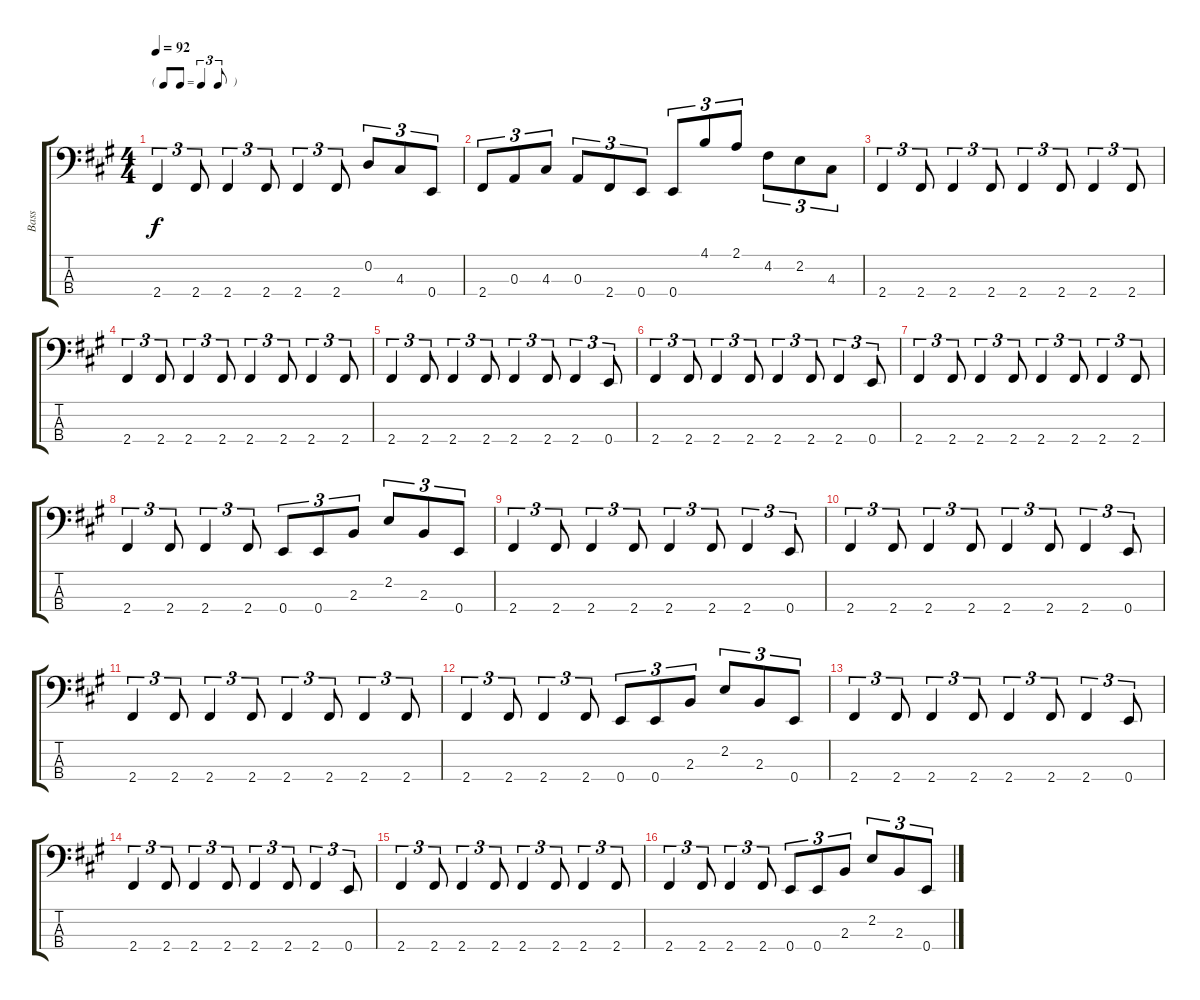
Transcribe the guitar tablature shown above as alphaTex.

\track ("Bass" "Bass") {instrument electricbassfinger}
\staff {score tabs}
\tuning (G2 D2 A1 E1) {hide}
\ts (4 4)
\tf triplet8th
\tempo 92
\clef f4
\ks f#minor
2.4.4{tu (3 2) dy f} 2.4.8{tu (3 2)} 2.4.4{tu (3 2)} 2.4.8{tu (3 2)} 2.4.4{tu (3 2)} 2.4.8{tu (3 2)} 0.2.8{tu (3 2)} 4.3.8{tu (3 2)} 0.4.8{tu (3 2)} |
2.4.8{tu (3 2)} 0.3.8{tu (3 2)} 4.3.8{tu (3 2)} 0.3.8{tu (3 2)} 2.4.8{tu (3 2)} 0.4.8{tu (3 2)} 0.4.8{tu (3 2)} 4.1.8{tu (3 2)} 2.1.8{tu (3 2)} 4.2.8{tu (3 2)} 2.2.8{tu (3 2)} 4.3.8{tu (3 2)} |
2.4.4{tu (3 2)} 2.4.8{tu (3 2)} 2.4.4{tu (3 2)} 2.4.8{tu (3 2)} 2.4.4{tu (3 2)} 2.4.8{tu (3 2)} 2.4.4{tu (3 2)} 2.4.8{tu (3 2)} |
2.4.4{tu (3 2)} 2.4.8{tu (3 2)} 2.4.4{tu (3 2)} 2.4.8{tu (3 2)} 2.4.4{tu (3 2)} 2.4.8{tu (3 2)} 2.4.4{tu (3 2)} 2.4.8{tu (3 2)} |
2.4.4{tu (3 2)} 2.4.8{tu (3 2)} 2.4.4{tu (3 2)} 2.4.8{tu (3 2)} 2.4.4{tu (3 2)} 2.4.8{tu (3 2)} 2.4.4{tu (3 2)} 0.4.8{tu (3 2)} |
2.4.4{tu (3 2)} 2.4.8{tu (3 2)} 2.4.4{tu (3 2)} 2.4.8{tu (3 2)} 2.4.4{tu (3 2)} 2.4.8{tu (3 2)} 2.4.4{tu (3 2)} 0.4.8{tu (3 2)} |
2.4.4{tu (3 2)} 2.4.8{tu (3 2)} 2.4.4{tu (3 2)} 2.4.8{tu (3 2)} 2.4.4{tu (3 2)} 2.4.8{tu (3 2)} 2.4.4{tu (3 2)} 2.4.8{tu (3 2)} |
2.4.4{tu (3 2)} 2.4.8{tu (3 2)} 2.4.4{tu (3 2)} 2.4.8{tu (3 2)} 0.4.8{tu (3 2)} 0.4.8{tu (3 2)} 2.3.8{tu (3 2)} 2.2.8{tu (3 2)} 2.3.8{tu (3 2)} 0.4.8{tu (3 2)} |
2.4.4{tu (3 2)} 2.4.8{tu (3 2)} 2.4.4{tu (3 2)} 2.4.8{tu (3 2)} 2.4.4{tu (3 2)} 2.4.8{tu (3 2)} 2.4.4{tu (3 2)} 0.4.8{tu (3 2)} |
2.4.4{tu (3 2)} 2.4.8{tu (3 2)} 2.4.4{tu (3 2)} 2.4.8{tu (3 2)} 2.4.4{tu (3 2)} 2.4.8{tu (3 2)} 2.4.4{tu (3 2)} 0.4.8{tu (3 2)} |
2.4.4{tu (3 2)} 2.4.8{tu (3 2)} 2.4.4{tu (3 2)} 2.4.8{tu (3 2)} 2.4.4{tu (3 2)} 2.4.8{tu (3 2)} 2.4.4{tu (3 2)} 2.4.8{tu (3 2)} |
2.4.4{tu (3 2)} 2.4.8{tu (3 2)} 2.4.4{tu (3 2)} 2.4.8{tu (3 2)} 0.4.8{tu (3 2)} 0.4.8{tu (3 2)} 2.3.8{tu (3 2)} 2.2.8{tu (3 2)} 2.3.8{tu (3 2)} 0.4.8{tu (3 2)} |
2.4.4{tu (3 2)} 2.4.8{tu (3 2)} 2.4.4{tu (3 2)} 2.4.8{tu (3 2)} 2.4.4{tu (3 2)} 2.4.8{tu (3 2)} 2.4.4{tu (3 2)} 0.4.8{tu (3 2)} |
2.4.4{tu (3 2)} 2.4.8{tu (3 2)} 2.4.4{tu (3 2)} 2.4.8{tu (3 2)} 2.4.4{tu (3 2)} 2.4.8{tu (3 2)} 2.4.4{tu (3 2)} 0.4.8{tu (3 2)} |
2.4.4{tu (3 2)} 2.4.8{tu (3 2)} 2.4.4{tu (3 2)} 2.4.8{tu (3 2)} 2.4.4{tu (3 2)} 2.4.8{tu (3 2)} 2.4.4{tu (3 2)} 2.4.8{tu (3 2)} |
2.4.4{tu (3 2)} 2.4.8{tu (3 2)} 2.4.4{tu (3 2)} 2.4.8{tu (3 2)} 0.4.8{tu (3 2)} 0.4.8{tu (3 2)} 2.3.8{tu (3 2)} 2.2.8{tu (3 2)} 2.3.8{tu (3 2)} 0.4.8{tu (3 2)}
